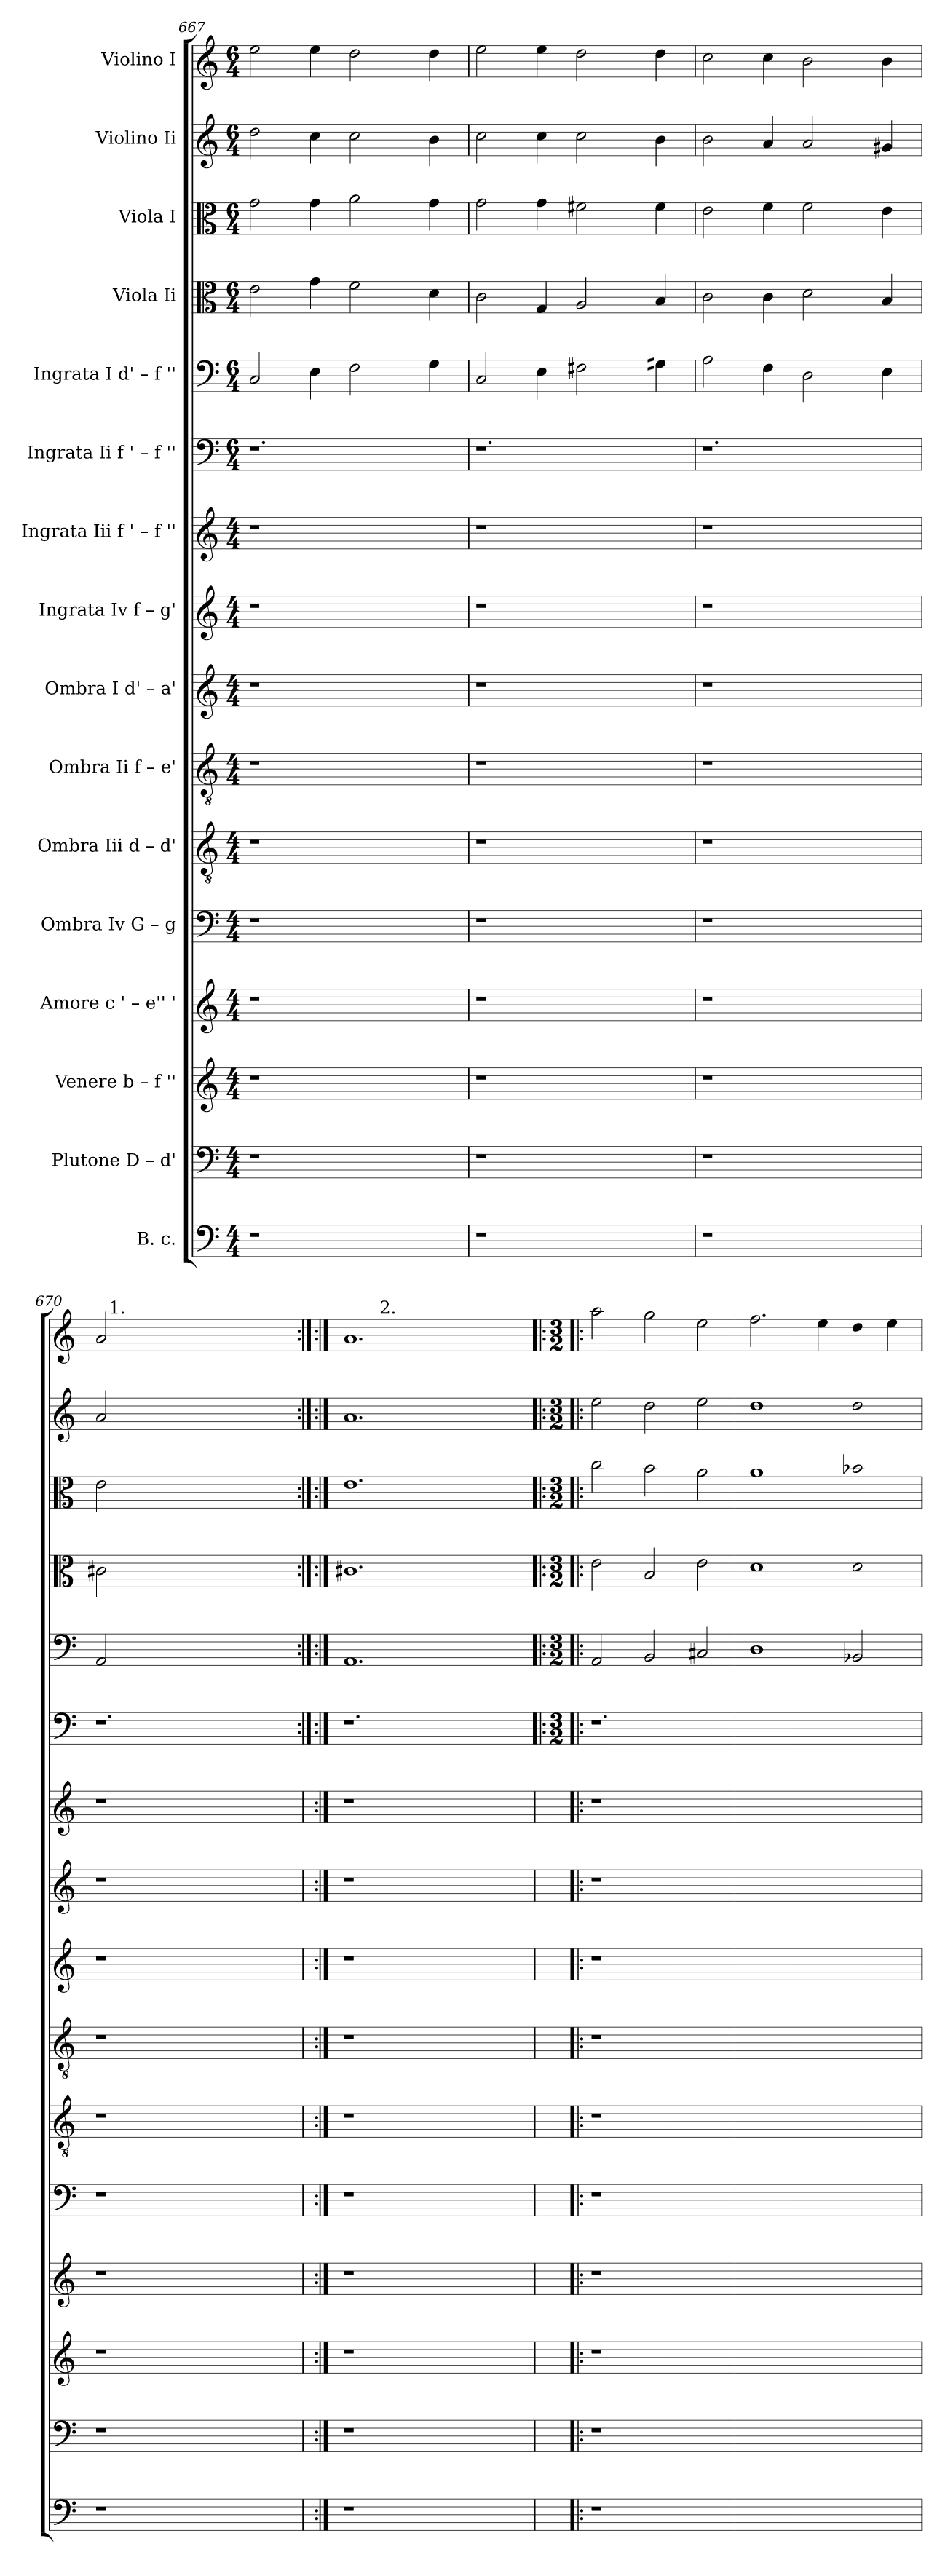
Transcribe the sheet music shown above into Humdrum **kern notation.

**kern	**kern	**kern	**kern	**kern	**kern	**kern	**kern	**kern	**kern	**kern	**kern	**kern	**kern	**kern	**kern	**text
*part16	*part15	*part14	*part13	*part12	*part11	*part10	*part9	*part8	*part7	*part6	*part5	*part4	*part3	*part2	*part1	*part1
*staff16	*staff15	*staff14	*staff13	*staff12	*staff11	*staff10	*staff9	*staff8	*staff7	*staff6	*staff5	*staff4	*staff3	*staff2	*staff1	*staff1
*I"B. c.	*I"Plutone  D – d'	*I"Venere  b – f ''	*I"Amore  c ' – e''  '	*I"Ombra Iv  G – g	*I"Ombra Iii  d – d'	*I"Ombra Ii  f – e'	*I"Ombra I  d' – a'	*I"Ingrata Iv  f – g'	*I"Ingrata Iii  f ' – f ''	*I"Ingrata Ii  f ' – f ''	*I"Ingrata I  d' – f ''	*I"Viola Ii	*I"Viola I	*I"Violino Ii	*I"Violino I	*
*clefF4	*clefF4	*clefG2	*clefG2	*clefF4	*clefGv2	*clefGv2	*clefG2	*clefG2	*clefG2	*clefF4	*clefF4	*clefC3	*clefC3	*clefG2	*clefG2	*
*k[]	*k[]	*k[]	*k[]	*k[]	*k[]	*k[]	*k[]	*k[]	*k[]	*k[]	*k[]	*k[]	*k[]	*k[]	*k[]	*
*C:	*C:	*C:	*C:	*C:	*C:	*C:	*C:	*C:	*C:	*C:	*C:	*C:	*C:	*C:	*C:	*
*M4/4	*M4/4	*M4/4	*M4/4	*M4/4	*M4/4	*M4/4	*M4/4	*M4/4	*M4/4	*M6/4	*M6/4	*M6/4	*M6/4	*M6/4	*M6/4	*
=667	=667	=667	=667	=667	=667	=667	=667	=667	=667	=667	=667	=667	=667	=667	=667	=667
!	!	!	!	!	!	!	!	!	!	!	!	!	!	!	!	!LO:LY:b:cj
1r	1r	1r	1r	1r	1r	1r	1r	1r	1r	1.r	2C/	2e\	2g\	2dd\	2ee\	.
!	!	!	!	!	!	!	!	!	!	!	!	!	!	!	!	!LO:LY:b:cj
.	.	.	.	.	.	.	.	.	.	.	4E\	4g\	4g\	4cc\	4ee\	.
!	!	!	!	!	!	!	!	!	!	!	!	!	!	!	!	!LO:LY:b:cj
.	.	.	.	.	.	.	.	.	.	.	2F\	2f\	2a\	2cc\	2dd\	.
2ryy	2ryy	2ryy	2ryy	2ryy	2ryy	2ryy	2ryy	2ryy	2ryy	.	.	.	.	.	.	.
!	!	!	!	!	!	!	!	!	!	!	!	!	!	!	!	!LO:LY:b:cj
.	.	.	.	.	.	.	.	.	.	.	4G\	4d\	4g\	4b\	4dd\	.
=668	=668	=668	=668	=668	=668	=668	=668	=668	=668	=668	=668	=668	=668	=668	=668	=668
!	!	!	!	!	!	!	!	!	!	!	!	!	!	!	!	!LO:LY:b:cj
1r	1r	1r	1r	1r	1r	1r	1r	1r	1r	1.r	2C/	2c\	2g\	2cc\	2ee\	.
!	!	!	!	!	!	!	!	!	!	!	!	!	!	!	!	!LO:LY:b:cj
.	.	.	.	.	.	.	.	.	.	.	4E\	4G/	4g\	4cc\	4ee\	.
!	!	!	!	!	!	!	!	!	!	!	!	!	!	!	!	!LO:LY:b:cj
.	.	.	.	.	.	.	.	.	.	.	2F#X\	2A/	2f#X\	2cc\	2dd\	.
2ryy	2ryy	2ryy	2ryy	2ryy	2ryy	2ryy	2ryy	2ryy	2ryy	.	.	.	.	.	.	.
!	!	!	!	!	!	!	!	!	!	!	!	!	!	!	!	!LO:LY:b:cj
.	.	.	.	.	.	.	.	.	.	.	4G#X\	4B/	4f#\	4b\	4dd\	.
=669	=669	=669	=669	=669	=669	=669	=669	=669	=669	=669	=669	=669	=669	=669	=669	=669
!	!	!	!	!	!	!	!	!	!	!	!	!	!	!	!	!LO:LY:b:cj
1r	1r	1r	1r	1r	1r	1r	1r	1r	1r	1.r	2A\	2c\	2e\	2b\	2cc\	.
!	!	!	!	!	!	!	!	!	!	!	!	!	!	!	!	!LO:LY:b:cj
.	.	.	.	.	.	.	.	.	.	.	4F\	4c\	4f\	4a/	4cc\	.
!	!	!	!	!	!	!	!	!	!	!	!	!	!	!	!	!LO:LY:b:cj
.	.	.	.	.	.	.	.	.	.	.	2D\	2d\	2f\	2a/	2b\	.
2ryy	2ryy	2ryy	2ryy	2ryy	2ryy	2ryy	2ryy	2ryy	2ryy	.	.	.	.	.	.	.
!	!	!	!	!	!	!	!	!	!	!	!	!	!	!	!	!LO:LY:b:cj
.	.	.	.	.	.	.	.	.	.	.	4E\	4B/	4e\	4g#/	4b\	.
=670	=670	=670	=670	=670	=670	=670	=670	=670	=670	=670	=670	=670	=670	=670	=670	=670
!	!	!	!	!	!	!	!	!	!	!	!	!	!	!	!	!LO:LY:b:cj
*	*	*	*	*	*	*	*	*	*	*	*	*	*	*	*^	*
1r	1r	1r	1r	1r	1r	1r	1r	1r	1r	1.r	2AA/	2c#X\	2e\	2a/	2a/	32.ryy	.
!	!	!	!	!	!	!	!	!	!	!	!	!	!	!	!	!LO:TX:a:t=1.	!
.	.	.	.	.	.	.	.	.	.	.	.	.	.	.	.	1ryy	.
.	.	.	.	.	.	.	.	.	.	.	1ryy	1ryy	1ryy	1ryy	1ryy	.	.
2ryy	2ryy	2ryy	2ryy	2ryy	2ryy	2ryy	2ryy	2ryy	2ryy	.	.	.	.	.	.	.	.
.	.	.	.	.	.	.	.	.	.	.	.	.	.	.	.	4ryy	.
.	.	.	.	.	.	.	.	.	.	.	.	.	.	.	.	8ryy	.
.	.	.	.	.	.	.	.	.	.	.	.	.	.	.	.	16ryy	.
.	.	.	.	.	.	.	.	.	.	.	.	.	.	.	.	64ryy	.
=671	=671	=671	=671	=671	=671	=671	=671	=671	=671	=671:|!	=671:|!	=671:|!	=671:|!	=671:|!	=671:|!	=671:|!	=671:|!
!	!	!	!	!	!	!	!	!	!	!	!	!	!	!	!	!	!LO:LY:b:cj
1r	1r	1r	1r	1r	1r	1r	1r	1r	1r	1.r	1.AA	1.c#X	1.e	1.a	1.a	8ryy	.
.	.	.	.	.	.	.	.	.	.	.	.	.	.	.	.	32.ryy	.
!	!	!	!	!	!	!	!	!	!	!	!	!	!	!	!	!LO:TX:a:t=2.	!
.	.	.	.	.	.	.	.	.	.	.	.	.	.	.	.	1ryy	.
2ryy	2ryy	2ryy	2ryy	2ryy	2ryy	2ryy	2ryy	2ryy	2ryy	.	.	.	.	.	.	.	.
.	.	.	.	.	.	.	.	.	.	.	.	.	.	.	.	4ryy	.
.	.	.	.	.	.	.	.	.	.	.	.	.	.	.	.	16ryy	.
.	.	.	.	.	.	.	.	.	.	.	.	.	.	.	.	64ryy	.
*	*	*	*	*	*	*	*	*	*	*	*	*	*	*	*v	*v	*
=672	=672	=672	=672	=672	=672	=672	=672	=672	=672	=672!|:	=672!|:	=672!|:	=672!|:	=672!|:	=672!|:	=672!|:
*	*	*	*	*	*	*	*	*	*	*M3/2	*M3/2	*M3/2	*M3/2	*M3/2	*M3/2	*
*	*	*	*	*	*	*	*	*	*	*	*	*	*	*	*^	*
!	!	!	!	!	!	!	!	!	!	!	!	!	!	!	!	!	!LO:LY:b:cj
*	*	*	*	*	*	*	*	*	*	*	*	*	*	*	*v	*v	*
1r	1r	1r	1r	1r	1r	1r	1r	1r	1r	1.r	2AA/	2e\	2cc\	2ee\	2aa\	.
!	!	!	!	!	!	!	!	!	!	!	!	!	!	!	!	!LO:LY:b:cj
.	.	.	.	.	.	.	.	.	.	.	2BB/	2B/	2b\	2dd\	2gg\	.
!	!	!	!	!	!	!	!	!	!	!	!	!	!	!	!	!LO:LY:b:cj
0ryy	0ryy	0ryy	0ryy	0ryy	0ryy	0ryy	0ryy	0ryy	0ryy	.	2C#X/	2e\	2a\	2ee\	2ee\	.
!	!	!	!	!	!	!	!	!	!	!	!	!	!	!	!	!LO:LY:b:cj
.	.	.	.	.	.	.	.	.	.	1.ryy	1D	1d	1a	1dd	2.ff\	.
!	!	!	!	!	!	!	!	!	!	!	!	!	!	!	!	!LO:LY:b:cj
.	.	.	.	.	.	.	.	.	.	.	.	.	.	.	4ee\	.
!	!	!	!	!	!	!	!	!	!	!	!	!	!	!	!	!LO:LY:b:cj
.	.	.	.	.	.	.	.	.	.	.	2BB-X/	2d\	2b-X\	2dd\	4dd\	.
!	!	!	!	!	!	!	!	!	!	!	!	!	!	!	!	!LO:LY:b:cj
.	.	.	.	.	.	.	.	.	.	.	.	.	.	.	4ee\	.
=	=	=	=	=	=	=	=	=	=	=	=	=	=	=	=	=
*-	*-	*-	*-	*-	*-	*-	*-	*-	*-	*-	*-	*-	*-	*-	*-	*-
